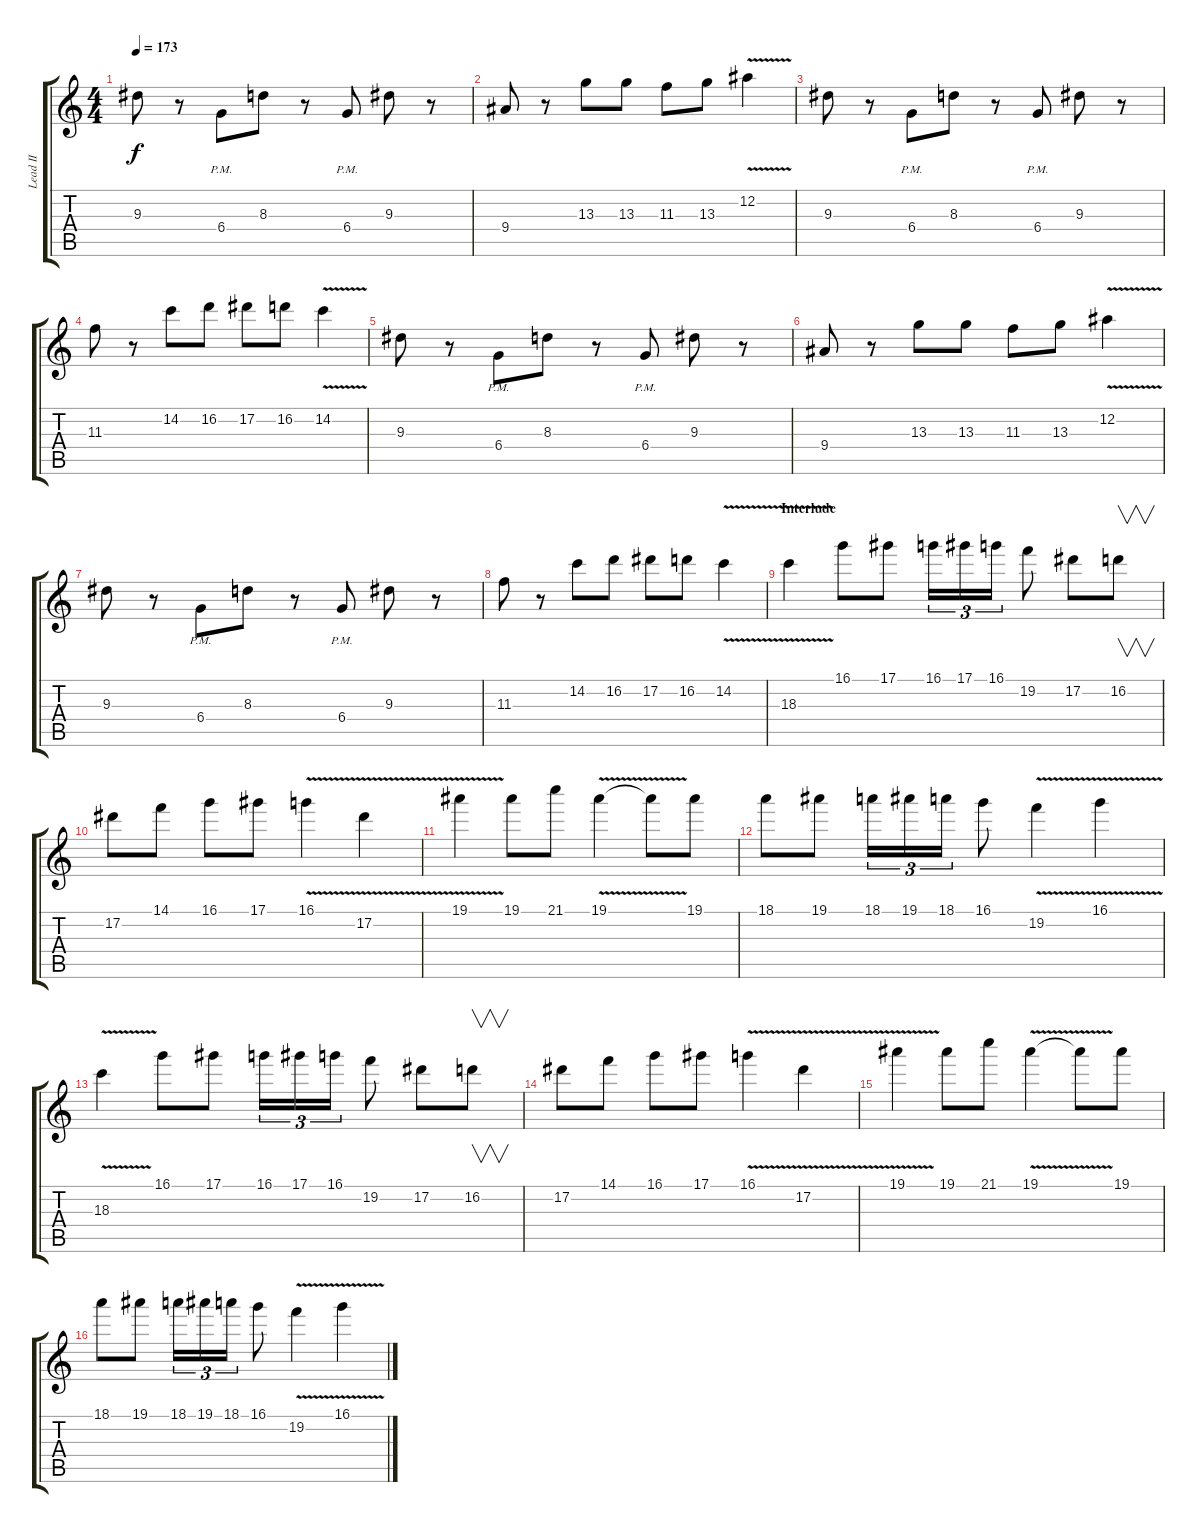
\track ("Lead II" "Lead II") {instrument overdrivenguitar}
\staff {score tabs}
\tuning (Eb4 Bb3 Gb3 Db3 Ab2 Eb2) {hide}
\ts (4 4)
\tempo 173
\clef g2
\ks c
9.3.8{dy f} r.8 6.4{pm}.8 8.3.8 r.8 6.4{pm}.8 9.3.8 r.8 |
9.4.8 r.8 13.3.8 13.3.8 11.3.8 13.3.8 12.2{v}.4 |
9.3.8 r.8 6.4{pm}.8 8.3.8 r.8 6.4{pm}.8 9.3.8 r.8 |
11.3.8 r.8 14.2.8 16.2.8 17.2.8 16.2.8 14.2{v}.4 |
9.3.8 r.8 6.4{pm}.8 8.3.8 r.8 6.4{pm}.8 9.3.8 r.8 |
9.4.8 r.8 13.3.8 13.3.8 11.3.8 13.3.8 12.2{v}.4 |
9.3.8 r.8 6.4{pm}.8 8.3.8 r.8 6.4{pm}.8 9.3.8 r.8 |
11.3.8 r.8 14.2.8 16.2.8 17.2.8 16.2.8 14.2{v}.4 |
\section ("" "Interlude")
18.3{v}.4 16.1.8 17.1.8 16.1.16{tu (3 2)} 17.1.16{tu (3 2)} 16.1.16{tu (3 2)} 19.2.8 17.2.8 16.2.8{v} |
17.2.8 14.1.8 16.1.8 17.1.8 16.1{v}.4 17.2{v}.4 |
19.1{v}.4 19.1.8 21.1.8 19.1{v}.4 19.1{t}.8 19.1.8 |
18.1.8 19.1.8 18.1.16{tu (3 2)} 19.1.16{tu (3 2)} 18.1.16{tu (3 2)} 16.1.8 19.2{v}.4 16.1{v}.4 |
18.3{v}.4 16.1.8 17.1.8 16.1.16{tu (3 2)} 17.1.16{tu (3 2)} 16.1.16{tu (3 2)} 19.2.8 17.2.8 16.2.8{v} |
17.2.8 14.1.8 16.1.8 17.1.8 16.1{v}.4 17.2{v}.4 |
19.1{v}.4 19.1.8 21.1.8 19.1{v}.4 19.1{t}.8 19.1.8 |
18.1.8 19.1.8 18.1.16{tu (3 2)} 19.1.16{tu (3 2)} 18.1.16{tu (3 2)} 16.1.8 19.2{v}.4 16.1{v}.4
